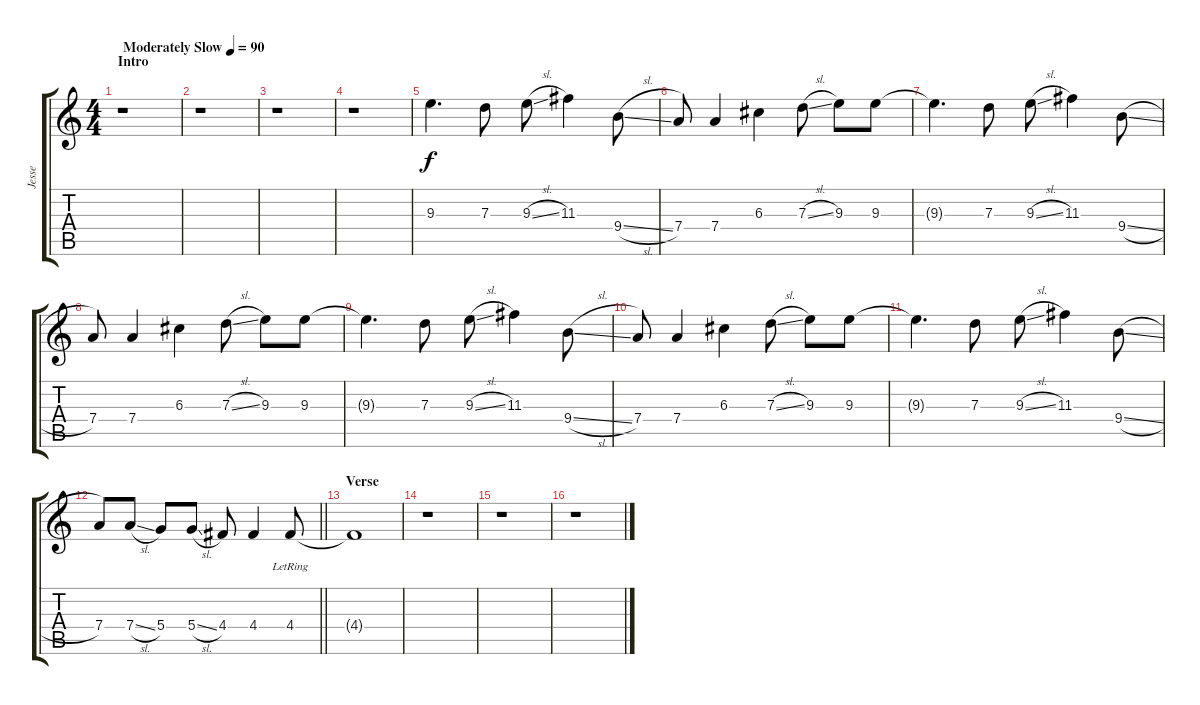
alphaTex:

\track ("Jesse" "Jesse") {instrument electricguitarjazz}
\staff {score tabs}
\tuning (E4 B3 G3 D3 A2 E2) {hide}
\ts (4 4)
\section ("" "Intro")
\tempo (90 "Moderately Slow")
\clef g2
\ks c
r.1{dy f instrument electricguitarjazz} |
r.1 |
r.1 |
r.1 |
9.3.4{d} 7.3.8 9.3{sl}.8 11.3.4 9.4{sl}.8 |
7.4.8 7.4.4 6.3.4 7.3{sl}.8 9.3.8 9.3.8 |
9.3{t}.4{d} 7.3.8 9.3{sl}.8 11.3.4 9.4{sl}.8 |
7.4.8 7.4.4 6.3.4 7.3{sl}.8 9.3.8 9.3.8 |
9.3{t}.4{d} 7.3.8 9.3{sl}.8 11.3.4 9.4{sl}.8 |
7.4.8 7.4.4 6.3.4 7.3{sl}.8 9.3.8 9.3.8 |
9.3{t}.4{d} 7.3.8 9.3{sl}.8 11.3.4 9.4{sl}.8 |
\barLineRight lightlight
7.4.8 7.4{sl}.8 5.4.8 5.4{sl}.8 4.4.8 4.4.4 4.4{lr}.8 |
\section ("" "Verse")
4.4{t}.1 |
r.1 |
r.1 |
r.1
